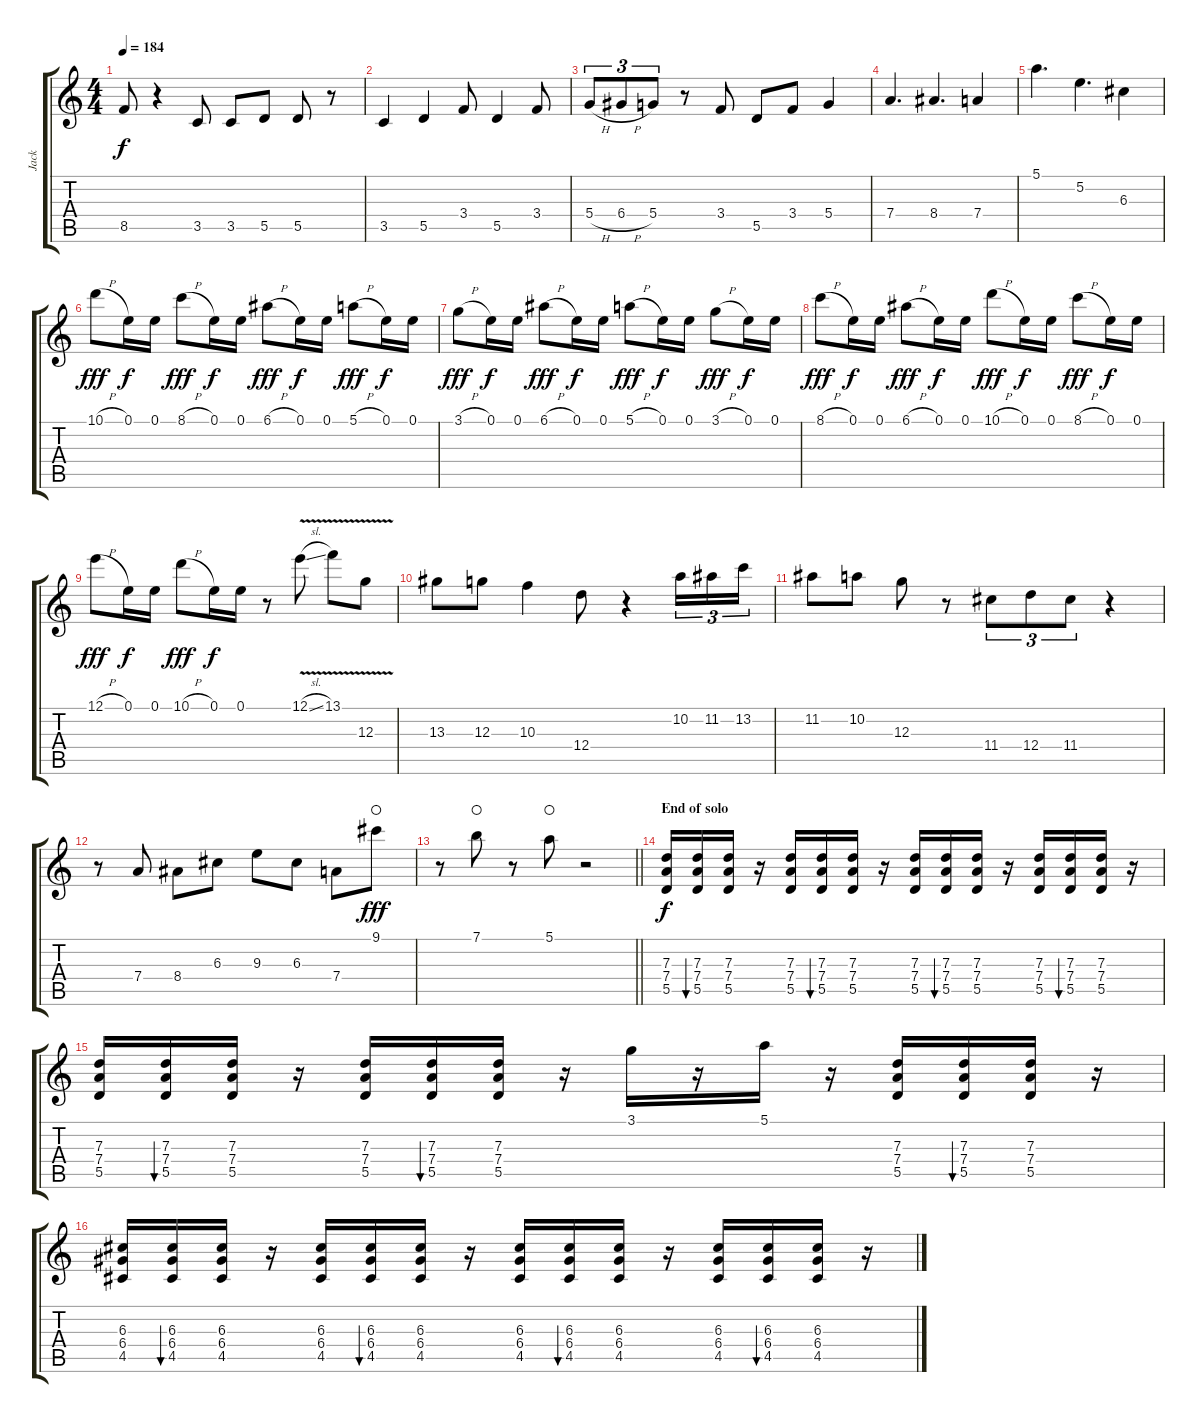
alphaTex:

\track ("Jack" "Jack") {instrument distortionguitar bank 1}
\staff {score tabs}
\tuning (E4 B3 G3 D3 A2 D2) {hide}
\ts (4 4)
\tempo 184
\clef g2
\ks c
8.5{t}.8{dy f} r.4 3.5.8 3.5.8 5.5.8 5.5.8 r.8 |
3.5.4 5.5.4 3.4.8 5.5.4 3.4.8 |
5.4{h}.8{tu (3 2)} 6.4{h}.8{tu (3 2)} 5.4.8{tu (3 2)} r.8 3.4.8 5.5.8 3.4.8 5.4.4 |
7.4.4{d} 8.4.4{d} 7.4.4 |
5.1.4{d} 5.2.4{d} 6.3.4 |
10.1{h}.8{dy fff} 0.1.16{dy f} 0.1.16 8.1{h}.8{dy fff} 0.1.16{dy f} 0.1.16 6.1{h}.8{dy fff} 0.1.16{dy f} 0.1.16 5.1{h}.8{dy fff} 0.1.16{dy f} 0.1.16 |
3.1{h}.8{dy fff} 0.1.16{dy f} 0.1.16 6.1{h}.8{dy fff} 0.1.16{dy f} 0.1.16 5.1{h}.8{dy fff} 0.1.16{dy f} 0.1.16 3.1{h}.8{dy fff} 0.1.16{dy f} 0.1.16 |
8.1{h}.8{dy fff} 0.1.16{dy f} 0.1.16 6.1{h}.8{dy fff} 0.1.16{dy f} 0.1.16 10.1{h}.8{dy fff} 0.1.16{dy f} 0.1.16 8.1{h}.8{dy fff} 0.1.16{dy f} 0.1.16 |
12.1{h}.8{dy fff} 0.1.16{dy f} 0.1.16 10.1{h}.8{dy fff} 0.1.16{dy f} 0.1.16 r.8 12.1{v sl}.8 13.1{v}.8 12.3{v}.8 |
13.3.8 12.3.8 10.3.4 12.4.8 r.4 10.2.16{tu (3 2)} 11.2.16{tu (3 2)} 13.2.16{tu (3 2)} |
11.2.8 10.2.8 12.3.8 r.8 11.4.8{tu (3 2)} 12.4.8{tu (3 2)} 11.4.8{tu (3 2)} r.4 |
r.8 7.4.8 8.4.8 6.3.8 9.3.8 6.3.8 7.4.8 9.1.8{dy fff waho} |
\barLineRight lightlight
r.8 7.1.8{waho} r.8 5.1.8{waho} r.2 |
\section ("" "End of solo")
(7.3 7.4 5.5).16{dy f volume 12} (7.3 7.4 5.5).16{bu 60} (7.3 7.4 5.5).16 r.16 (7.3 7.4 5.5).16 (7.3 7.4 5.5).16{bu 60} (7.3 7.4 5.5).16 r.16 (7.3 7.4 5.5).16 (7.3 7.4 5.5).16{bu 60} (7.3 7.4 5.5).16 r.16 (7.3 7.4 5.5).16 (7.3 7.4 5.5).16{bu 60} (7.3 7.4 5.5).16 r.16 |
(7.3 7.4 5.5).16 (7.3 7.4 5.5).16{bu 60} (7.3 7.4 5.5).16 r.16 (7.3 7.4 5.5).16 (7.3 7.4 5.5).16{bu 60} (7.3 7.4 5.5).16 r.16 3.1.16 r.16 5.1.16 r.16 (7.3 7.4 5.5).16 (7.3 7.4 5.5).16{bu 60} (7.3 7.4 5.5).16 r.16 |
(6.3 6.4 4.5).16 (6.3 6.4 4.5).16{bu 60} (6.3 6.4 4.5).16 r.16 (6.3 6.4 4.5).16 (6.3 6.4 4.5).16{bu 60} (6.3 6.4 4.5).16 r.16 (6.3 6.4 4.5).16 (6.3 6.4 4.5).16{bu 60} (6.3 6.4 4.5).16 r.16 (6.3 6.4 4.5).16 (6.3 6.4 4.5).16{bu 60} (6.3 6.4 4.5).16 r.16
